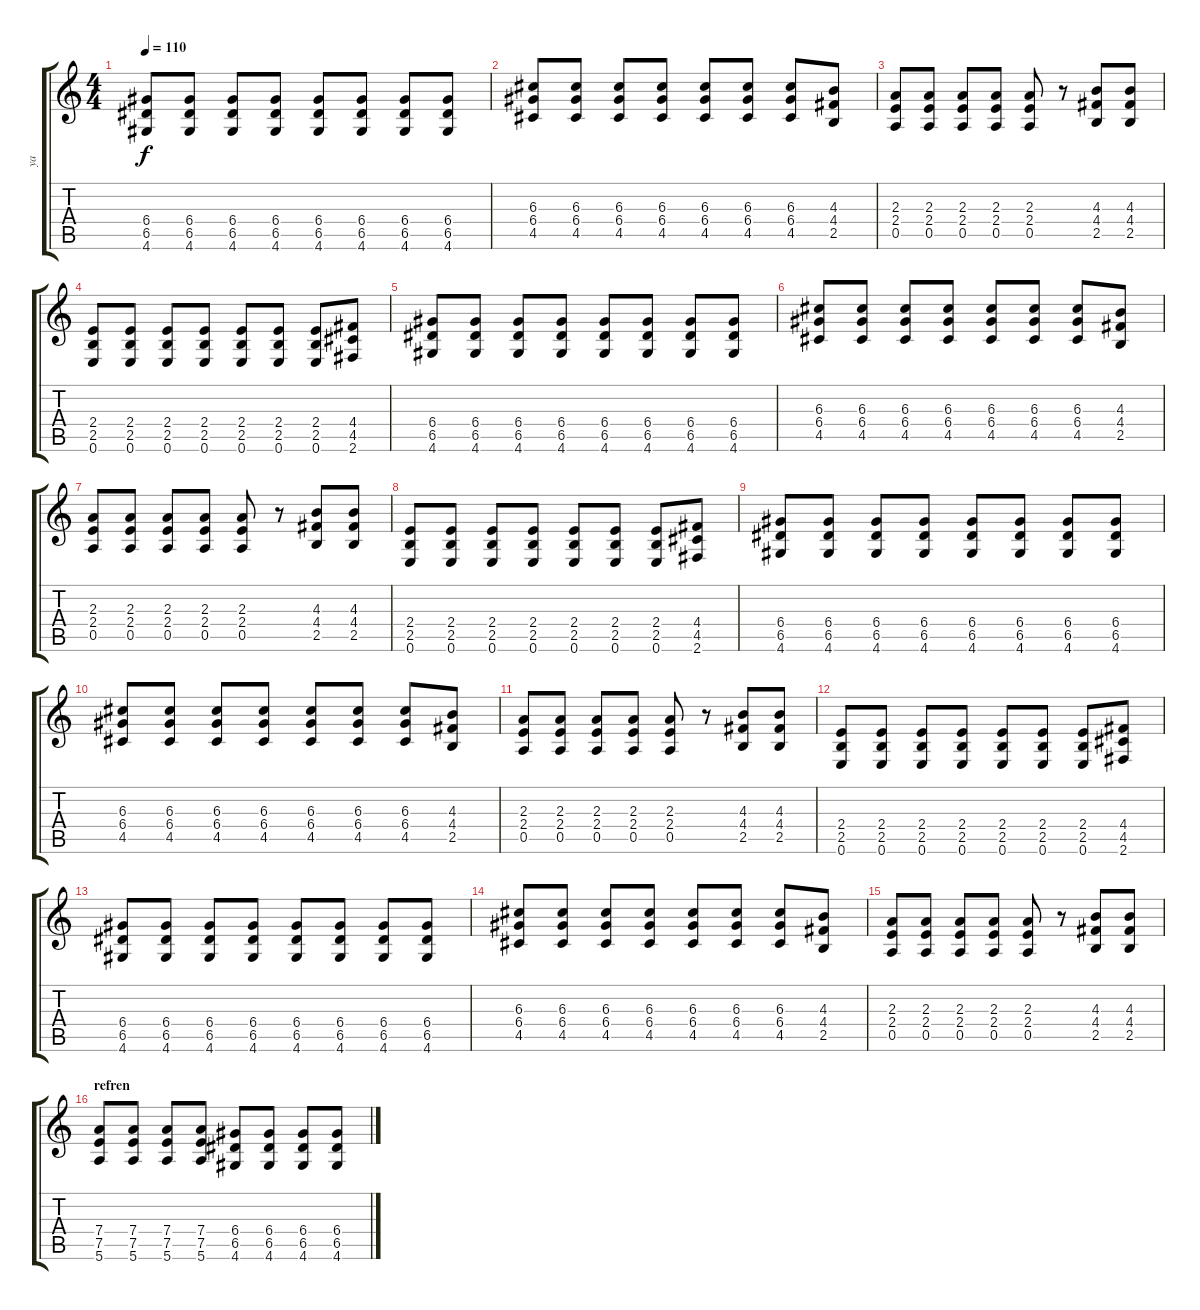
\track ("ya" "ya") {instrument overdrivenguitar}
\staff {score tabs}
\tuning (E4 B3 G3 D3 A2 E2) {hide}
\ts (4 4)
\tempo 110
\clef g2
\ks c
(6.4 6.5 4.6).8{dy f} (6.4 6.5 4.6).8 (6.4 6.5 4.6).8 (6.4 6.5 4.6).8 (6.4 6.5 4.6).8 (6.4 6.5 4.6).8 (6.4 6.5 4.6).8 (6.4 6.5 4.6).8 |
(6.3 6.4 4.5).8 (6.3 6.4 4.5).8 (6.3 6.4 4.5).8 (6.3 6.4 4.5).8 (6.3 6.4 4.5).8 (6.3 6.4 4.5).8 (6.3 6.4 4.5).8 (4.3 4.4 2.5).8 |
(2.3 2.4 0.5).8 (2.3 2.4 0.5).8 (2.3 2.4 0.5).8 (2.3 2.4 0.5).8 (2.3 2.4 0.5).8 r.8 (4.3 4.4 2.5).8 (4.3 4.4 2.5).8 |
(2.4 2.5 0.6).8 (2.4 2.5 0.6).8 (2.4 2.5 0.6).8 (2.4 2.5 0.6).8 (2.4 2.5 0.6).8 (2.4 2.5 0.6).8 (2.4 2.5 0.6).8 (4.4 4.5 2.6).8 |
(6.4 6.5 4.6).8 (6.4 6.5 4.6).8 (6.4 6.5 4.6).8 (6.4 6.5 4.6).8 (6.4 6.5 4.6).8 (6.4 6.5 4.6).8 (6.4 6.5 4.6).8 (6.4 6.5 4.6).8 |
(6.3 6.4 4.5).8 (6.3 6.4 4.5).8 (6.3 6.4 4.5).8 (6.3 6.4 4.5).8 (6.3 6.4 4.5).8 (6.3 6.4 4.5).8 (6.3 6.4 4.5).8 (4.3 4.4 2.5).8 |
(2.3 2.4 0.5).8 (2.3 2.4 0.5).8 (2.3 2.4 0.5).8 (2.3 2.4 0.5).8 (2.3 2.4 0.5).8 r.8 (4.3 4.4 2.5).8 (4.3 4.4 2.5).8 |
(2.4 2.5 0.6).8 (2.4 2.5 0.6).8 (2.4 2.5 0.6).8 (2.4 2.5 0.6).8 (2.4 2.5 0.6).8 (2.4 2.5 0.6).8 (2.4 2.5 0.6).8 (4.4 4.5 2.6).8 |
(6.4 6.5 4.6).8 (6.4 6.5 4.6).8 (6.4 6.5 4.6).8 (6.4 6.5 4.6).8 (6.4 6.5 4.6).8 (6.4 6.5 4.6).8 (6.4 6.5 4.6).8 (6.4 6.5 4.6).8 |
(6.3 6.4 4.5).8 (6.3 6.4 4.5).8 (6.3 6.4 4.5).8 (6.3 6.4 4.5).8 (6.3 6.4 4.5).8 (6.3 6.4 4.5).8 (6.3 6.4 4.5).8 (4.3 4.4 2.5).8 |
(2.3 2.4 0.5).8 (2.3 2.4 0.5).8 (2.3 2.4 0.5).8 (2.3 2.4 0.5).8 (2.3 2.4 0.5).8 r.8 (4.3 4.4 2.5).8 (4.3 4.4 2.5).8 |
(2.4 2.5 0.6).8 (2.4 2.5 0.6).8 (2.4 2.5 0.6).8 (2.4 2.5 0.6).8 (2.4 2.5 0.6).8 (2.4 2.5 0.6).8 (2.4 2.5 0.6).8 (4.4 4.5 2.6).8 |
(6.4 6.5 4.6).8 (6.4 6.5 4.6).8 (6.4 6.5 4.6).8 (6.4 6.5 4.6).8 (6.4 6.5 4.6).8 (6.4 6.5 4.6).8 (6.4 6.5 4.6).8 (6.4 6.5 4.6).8 |
(6.3 6.4 4.5).8 (6.3 6.4 4.5).8 (6.3 6.4 4.5).8 (6.3 6.4 4.5).8 (6.3 6.4 4.5).8 (6.3 6.4 4.5).8 (6.3 6.4 4.5).8 (4.3 4.4 2.5).8 |
(2.3 2.4 0.5).8 (2.3 2.4 0.5).8 (2.3 2.4 0.5).8 (2.3 2.4 0.5).8 (2.3 2.4 0.5).8 r.8 (4.3 4.4 2.5).8 (4.3 4.4 2.5).8 |
\section ("" "refren")
(7.4 7.5 5.6).8 (7.4 7.5 5.6).8 (7.4 7.5 5.6).8 (7.4 7.5 5.6).8 (6.4 6.5 4.6).8 (6.4 6.5 4.6).8 (6.4 6.5 4.6).8 (6.4 6.5 4.6).8
